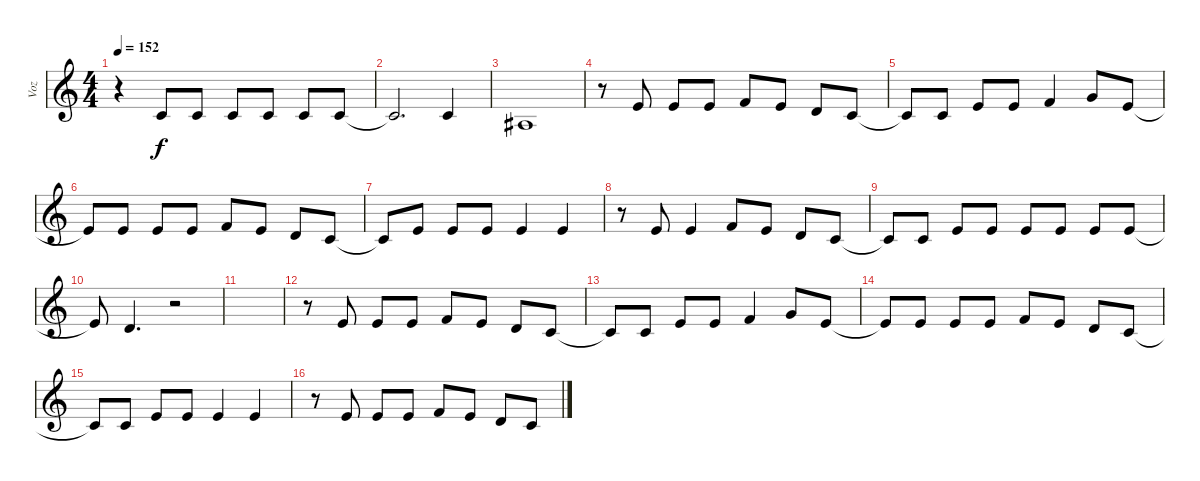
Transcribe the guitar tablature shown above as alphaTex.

\track ("Voz" "Voz") {instrument choiraahs}
\staff {score}
\tuning (E4 B3 G3 D3 A2 E2) {hide}
\ts (4 4)
\tempo 152
\clef g2
\ks c
r.4{dy f} 1.2.8 1.2.8 1.2.8 1.2.8 1.2.8 1.2.8 |
1.2{t}.2{d} 1.2.4 |
3.3.1 |
r.8 0.1.8 0.1.8 0.1.8 1.1.8 0.1.8 3.2.8 1.2.8 |
1.2{t}.8 1.2.8 0.1.8 0.1.8 1.1.4 3.1.8 0.1.8 |
0.1{t}.8 0.1.8 0.1.8 0.1.8 1.1.8 0.1.8 3.2.8 1.2.8 |
1.2{t}.8 0.1.8 0.1.8 0.1.8 0.1.4 0.1.4 |
r.8 0.1.8 0.1.4 1.1.8 0.1.8 3.2.8 1.2.8 |
1.2{t}.8 1.2.8 0.1.8 0.1.8 0.1.8 0.1.8 0.1.8 0.1.8 |
0.1{t}.8 7.3.4{d} r.2 |
|
r.8 0.1.8 0.1.8 0.1.8 1.1.8 0.1.8 3.2.8 1.2.8 |
1.2{t}.8 1.2.8 0.1.8 0.1.8 1.1.4 3.1.8 0.1.8 |
0.1{t}.8 0.1.8 0.1.8 0.1.8 1.1.8 0.1.8 3.2.8 1.2.8 |
1.2{t}.8 1.2.8 0.1.8 0.1.8 0.1.4 0.1.4 |
r.8 0.1.8 0.1.8 5.2.8 1.1.8 0.1.8 3.2.8 1.2.8
